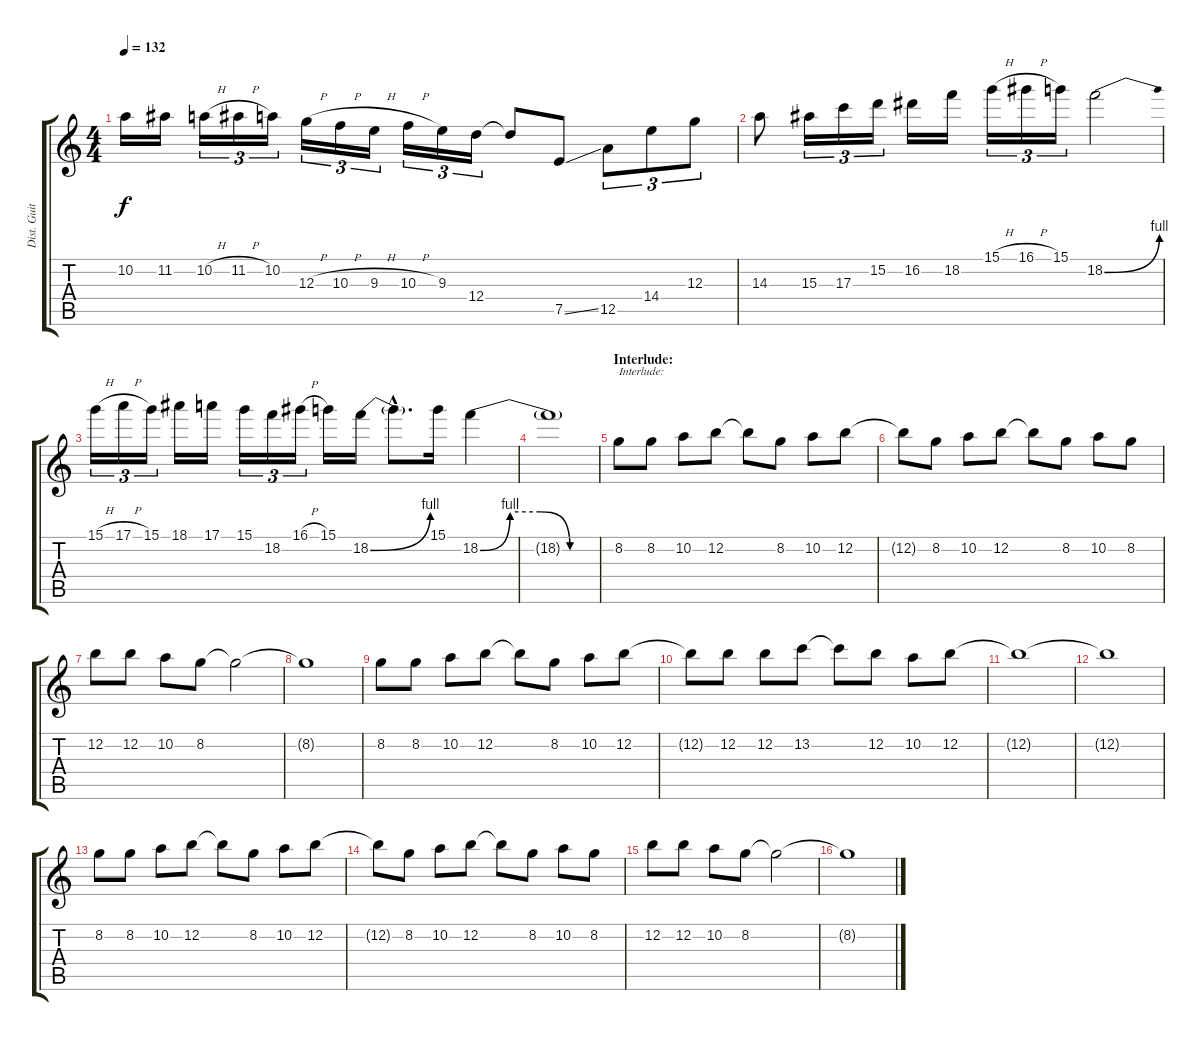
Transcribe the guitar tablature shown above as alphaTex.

\track ("Dist. Guitar 1" "Dist. Guit") {instrument distortionguitar}
\staff {score tabs}
\tuning (E4 B3 G3 D3 A2 E2) {hide}
\ts (4 4)
\tempo 132
\clef g2
\ks c
10.2.16{dy f} 11.2.16 10.2{h}.16{tu (3 2)} 11.2{h}.16{tu (3 2)} 10.2.16{tu (3 2)} 12.3{h}.16{tu (3 2)} 10.3{h}.16{tu (3 2)} 9.3{h}.16{tu (3 2)} 10.3{h}.16{tu (3 2)} 9.3.16{tu (3 2)} 12.4.16{tu (3 2)} 12.4{t}.8 7.5{ss}.8 12.5.8{tu (3 2)} 14.4.8{tu (3 2)} 12.3.8{tu (3 2)} |
14.3.8 15.3.16{tu (3 2)} 17.3.16{tu (3 2)} 15.2.16{tu (3 2)} 16.2.16 18.2.16 15.1{h}.16{tu (3 2)} 16.1{h}.16{tu (3 2)} 15.1.16{tu (3 2)} 18.2{be (bend 0 0 60 4)}.2 |
15.1{h}.16{tu (3 2)} 17.1{h}.16{tu (3 2)} 15.1.16{tu (3 2)} 18.1.16 17.1.16 15.1.16{tu (3 2)} 18.2.16{tu (3 2)} 16.1{h}.16{tu (3 2)} 15.1.16 18.2{be (bend 0 0 60 4)}.16 18.2{hac t}.8{d} 15.1.16 18.2{be (custom 0 0 15 4 30 4 45 0 60 0)}.4 |
18.2{t}.1 |
\section ("" "Interlude:")
8.2.8{txt "Interlude:" volume 12 instrument distortionguitar} 8.2.8 10.2.8 12.2.8 12.2{t}.8 8.2.8 10.2.8 12.2.8 |
12.2{t}.8 8.2.8 10.2.8 12.2.8 12.2{t}.8 8.2.8 10.2.8 8.2.8 |
12.2.8 12.2.8 10.2.8 8.2.8 8.2{t}.2 |
8.2{t}.1 |
8.2.8 8.2.8 10.2.8 12.2.8 12.2{t}.8 8.2.8 10.2.8 12.2.8 |
12.2{t}.8 12.2.8 12.2.8 13.2.8 13.2{t}.8 12.2.8 10.2.8 12.2.8 |
12.2{t}.1 |
12.2{t}.1 |
8.2.8 8.2.8 10.2.8 12.2.8 12.2{t}.8 8.2.8 10.2.8 12.2.8 |
12.2{t}.8 8.2.8 10.2.8 12.2.8 12.2{t}.8 8.2.8 10.2.8 8.2.8 |
12.2.8 12.2.8 10.2.8 8.2.8 8.2{t}.2 |
8.2{t}.1
